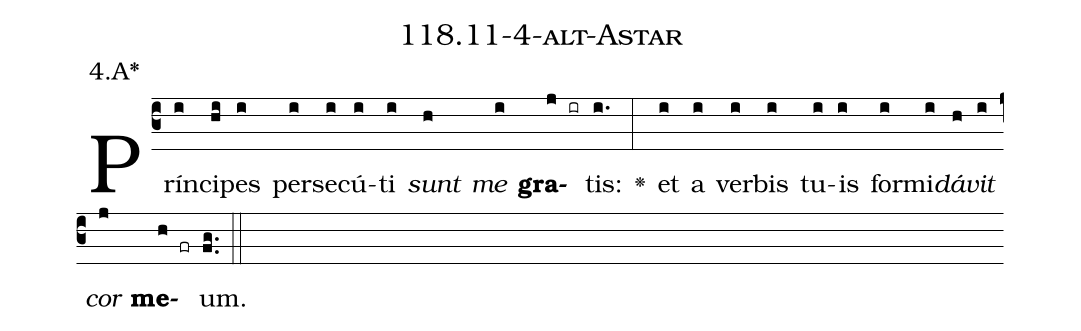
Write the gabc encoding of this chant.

name: 118.11-4-alt-Astar;
annotation: 4.A*;
%%
(c3)Prín(i)ci(hi)pes(i) per(i)se(i)cú(i)ti(i) <i>sunt</i>(h) <i>me</i>(i) <b>gra</b>(j ir)tis:(i.) <v>\greheightstar</v>(:) et(i) a(i) ver(i)bis(i) tu(i)is(i) for(i)mi(i)<i>dá</i>(h)<i>vit</i>(i) <i>cor</i>(j) <b>me</b>(h fr)um.(fg..) (::)


%E(i) u(h) o(i) u(j) a(h) e.(fg..) (::)
